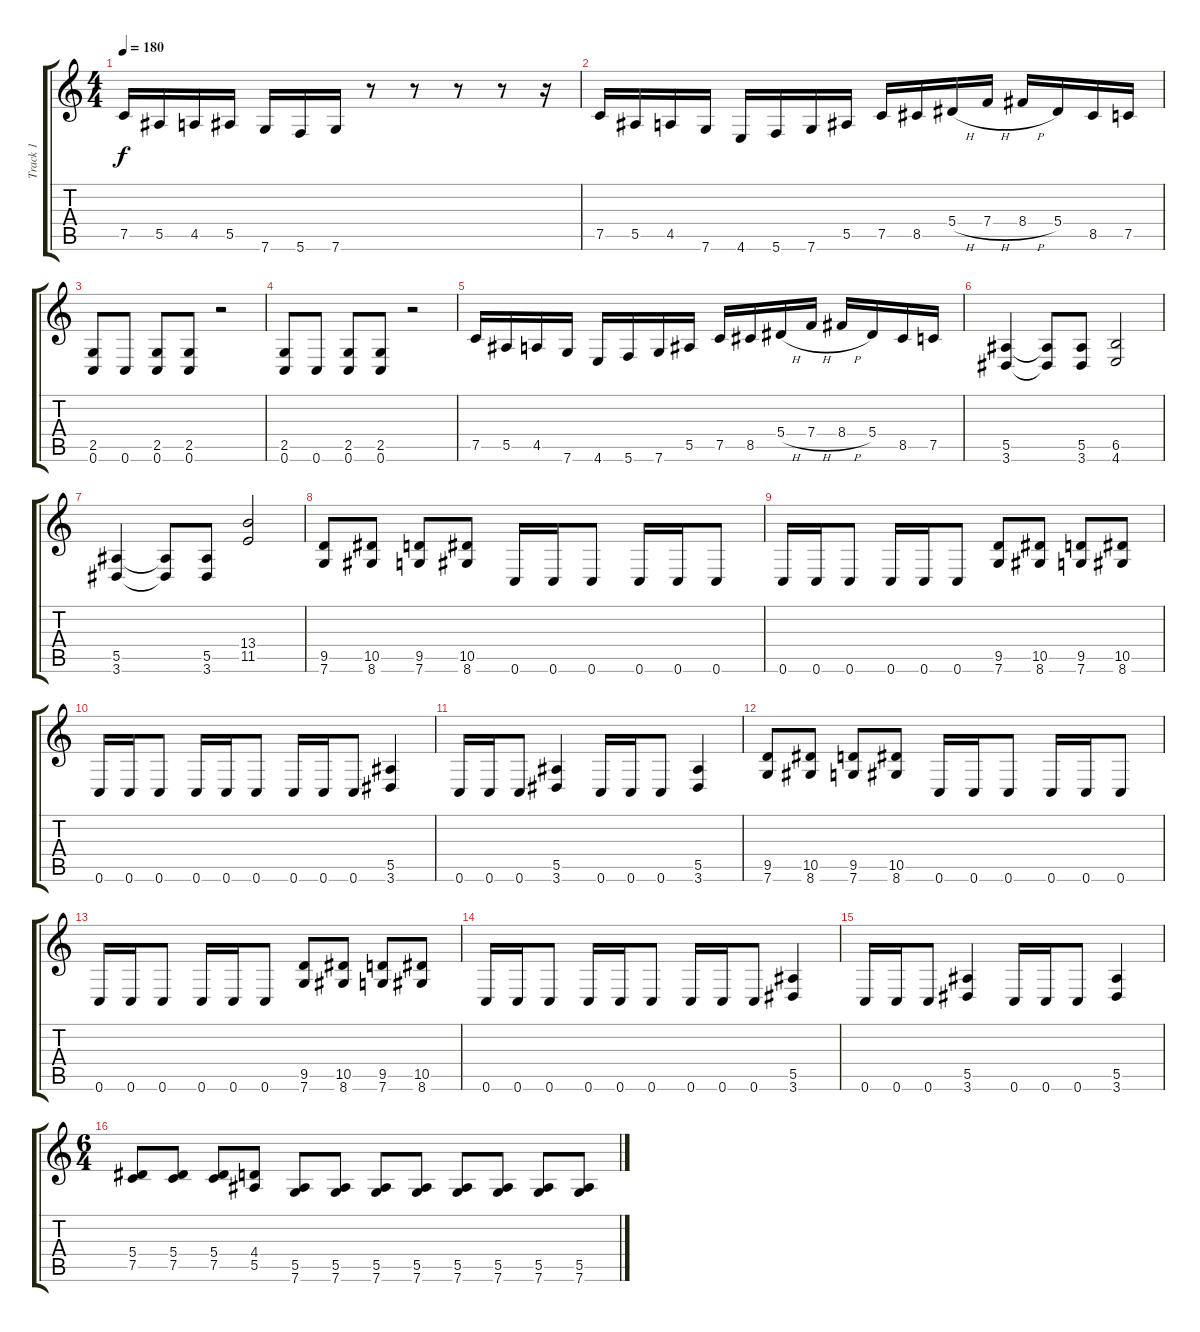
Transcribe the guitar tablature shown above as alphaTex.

\track ("Track 1" "Track 1") {instrument distortionguitar}
\staff {score tabs}
\tuning (C4 G3 Eb3 Bb2 F2 C2) {hide}
\ts (4 4)
\tempo 180
\clef g2
\ks c
7.5.16{dy f} 5.5.16 4.5.16 5.5.16 7.6.16 5.6.16 7.6.16 r.8 r.8 r.8 r.8 r.16 |
7.5.16 5.5.16 4.5.16 7.6.16 4.6.16 5.6.16 7.6.16 5.5.16 7.5.16 8.5.16 5.4{h}.16 7.4{h}.16 8.4{h}.16 5.4.16 8.5.16 7.5.16 |
(2.5 0.6).8 0.6.8 (2.5 0.6).8 (2.5 0.6).8 r.2 |
(2.5 0.6).8 0.6.8 (2.5 0.6).8 (2.5 0.6).8 r.2 |
7.5.16 5.5.16 4.5.16 7.6.16 4.6.16 5.6.16 7.6.16 5.5.16 7.5.16 8.5.16 5.4{h}.16 7.4{h}.16 8.4{h}.16 5.4.16 8.5.16 7.5.16 |
(5.5 3.6).4 (5.5{t} 3.6{t}).8 (5.5 3.6).8 (6.5 4.6).2 |
(5.5 3.6).4 (5.5{t} 3.6{t}).8 (5.5 3.6).8 (13.4 11.5).2 |
(9.5 7.6).8 (10.5 8.6).8 (9.5 7.6).8 (10.5 8.6).8 0.6.16 0.6.16 0.6.8 0.6.16 0.6.16 0.6.8 |
0.6.16 0.6.16 0.6.8 0.6.16 0.6.16 0.6.8 (9.5 7.6).8 (10.5 8.6).8 (9.5 7.6).8 (10.5 8.6).8 |
0.6.16 0.6.16 0.6.8 0.6.16 0.6.16 0.6.8 0.6.16 0.6.16 0.6.8 (5.5 3.6).4 |
0.6.16 0.6.16 0.6.8 (5.5 3.6).4 0.6.16 0.6.16 0.6.8 (5.5 3.6).4 |
(9.5 7.6).8 (10.5 8.6).8 (9.5 7.6).8 (10.5 8.6).8 0.6.16 0.6.16 0.6.8 0.6.16 0.6.16 0.6.8 |
0.6.16 0.6.16 0.6.8 0.6.16 0.6.16 0.6.8 (9.5 7.6).8 (10.5 8.6).8 (9.5 7.6).8 (10.5 8.6).8 |
0.6.16 0.6.16 0.6.8 0.6.16 0.6.16 0.6.8 0.6.16 0.6.16 0.6.8 (5.5 3.6).4 |
0.6.16 0.6.16 0.6.8 (5.5 3.6).4 0.6.16 0.6.16 0.6.8 (5.5 3.6).4 |
\ts (6 4)
(5.4 7.5).8 (5.4 7.5).8 (5.4 7.5).8 (4.4 5.5).8 (5.5 7.6).8 (5.5 7.6).8 (5.5 7.6).8 (5.5 7.6).8 (5.5 7.6).8 (5.5 7.6).8 (5.5 7.6).8 (5.5 7.6).8
